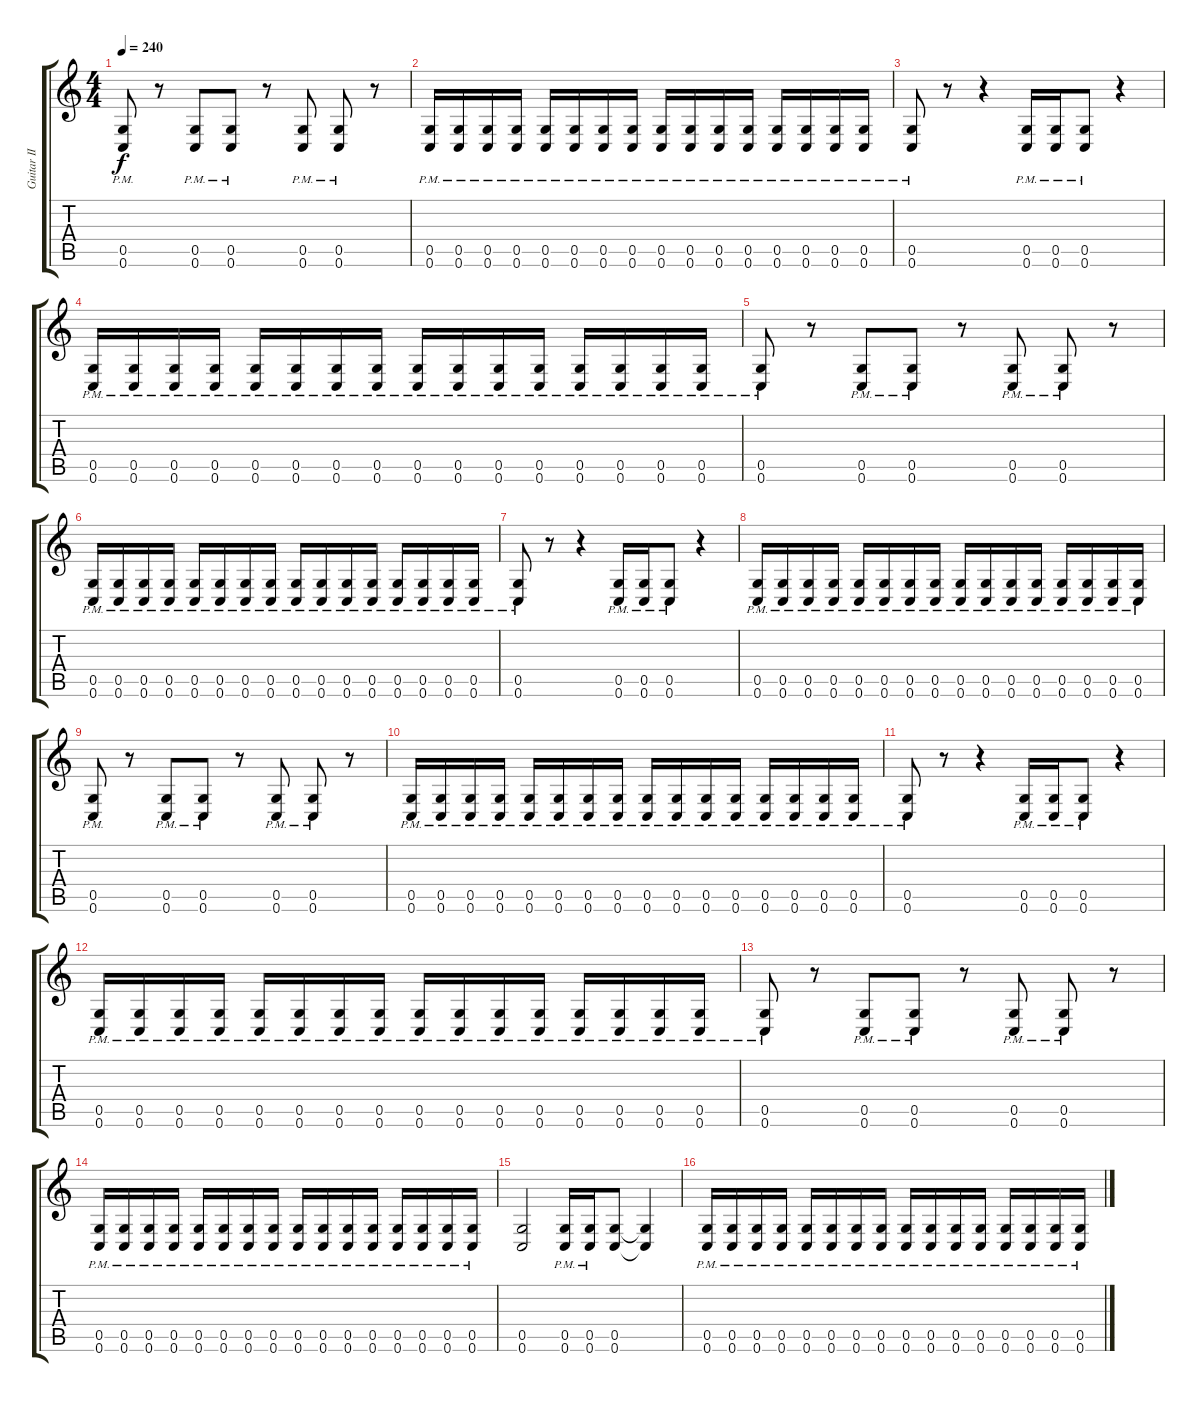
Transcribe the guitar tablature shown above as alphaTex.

\track ("Guitar II" "Guitar II") {instrument distortionguitar}
\staff {score tabs}
\tuning (D4 A3 F3 C3 G2 C2) {hide}
\ts (4 4)
\tempo 240
\clef g2
\ks c
(0.5{pm} 0.6{pm}).8{dy f} r.8 (0.5{pm} 0.6{pm}).8 (0.5{pm} 0.6{pm}).8 r.8 (0.5{pm} 0.6{pm}).8 (0.5{pm} 0.6{pm}).8 r.8 |
(0.5{pm} 0.6{pm}).16 (0.5{pm} 0.6{pm}).16 (0.5{pm} 0.6{pm}).16 (0.5{pm} 0.6{pm}).16 (0.5{pm} 0.6{pm}).16 (0.5{pm} 0.6{pm}).16 (0.5{pm} 0.6{pm}).16 (0.5{pm} 0.6{pm}).16 (0.5{pm} 0.6{pm}).16 (0.5{pm} 0.6{pm}).16 (0.5{pm} 0.6{pm}).16 (0.5{pm} 0.6{pm}).16 (0.5{pm} 0.6{pm}).16 (0.5{pm} 0.6{pm}).16 (0.5{pm} 0.6{pm}).16 (0.5{pm} 0.6{pm}).16 |
(0.5{pm} 0.6{pm}).8 r.8 r.4 (0.5{pm} 0.6{pm}).16 (0.5{pm} 0.6{pm}).16 (0.5{pm} 0.6{pm}).8 r.4 |
(0.5{pm} 0.6{pm}).16 (0.5{pm} 0.6{pm}).16 (0.5{pm} 0.6{pm}).16 (0.5{pm} 0.6{pm}).16 (0.5{pm} 0.6{pm}).16 (0.5{pm} 0.6{pm}).16 (0.5{pm} 0.6{pm}).16 (0.5{pm} 0.6{pm}).16 (0.5{pm} 0.6{pm}).16 (0.5{pm} 0.6{pm}).16 (0.5{pm} 0.6{pm}).16 (0.5{pm} 0.6{pm}).16 (0.5{pm} 0.6{pm}).16 (0.5{pm} 0.6{pm}).16 (0.5{pm} 0.6{pm}).16 (0.5{pm} 0.6{pm}).16 |
(0.5{pm} 0.6{pm}).8 r.8 (0.5{pm} 0.6{pm}).8 (0.5{pm} 0.6{pm}).8 r.8 (0.5{pm} 0.6{pm}).8 (0.5{pm} 0.6{pm}).8 r.8 |
(0.5{pm} 0.6{pm}).16 (0.5{pm} 0.6{pm}).16 (0.5{pm} 0.6{pm}).16 (0.5{pm} 0.6{pm}).16 (0.5{pm} 0.6{pm}).16 (0.5{pm} 0.6{pm}).16 (0.5{pm} 0.6{pm}).16 (0.5{pm} 0.6{pm}).16 (0.5{pm} 0.6{pm}).16 (0.5{pm} 0.6{pm}).16 (0.5{pm} 0.6{pm}).16 (0.5{pm} 0.6{pm}).16 (0.5{pm} 0.6{pm}).16 (0.5{pm} 0.6{pm}).16 (0.5{pm} 0.6{pm}).16 (0.5{pm} 0.6{pm}).16 |
(0.5{pm} 0.6{pm}).8 r.8 r.4 (0.5{pm} 0.6{pm}).16 (0.5{pm} 0.6{pm}).16 (0.5{pm} 0.6{pm}).8 r.4 |
(0.5{pm} 0.6{pm}).16 (0.5{pm} 0.6{pm}).16 (0.5{pm} 0.6{pm}).16 (0.5{pm} 0.6{pm}).16 (0.5{pm} 0.6{pm}).16 (0.5{pm} 0.6{pm}).16 (0.5{pm} 0.6{pm}).16 (0.5{pm} 0.6{pm}).16 (0.5{pm} 0.6{pm}).16 (0.5{pm} 0.6{pm}).16 (0.5{pm} 0.6{pm}).16 (0.5{pm} 0.6{pm}).16 (0.5{pm} 0.6{pm}).16 (0.5{pm} 0.6{pm}).16 (0.5{pm} 0.6{pm}).16 (0.5{pm} 0.6{pm}).16 |
(0.5{pm} 0.6{pm}).8 r.8 (0.5{pm} 0.6{pm}).8 (0.5{pm} 0.6{pm}).8 r.8 (0.5{pm} 0.6{pm}).8 (0.5{pm} 0.6{pm}).8 r.8 |
(0.5{pm} 0.6{pm}).16 (0.5{pm} 0.6{pm}).16 (0.5{pm} 0.6{pm}).16 (0.5{pm} 0.6{pm}).16 (0.5{pm} 0.6{pm}).16 (0.5{pm} 0.6{pm}).16 (0.5{pm} 0.6{pm}).16 (0.5{pm} 0.6{pm}).16 (0.5{pm} 0.6{pm}).16 (0.5{pm} 0.6{pm}).16 (0.5{pm} 0.6{pm}).16 (0.5{pm} 0.6{pm}).16 (0.5{pm} 0.6{pm}).16 (0.5{pm} 0.6{pm}).16 (0.5{pm} 0.6{pm}).16 (0.5{pm} 0.6{pm}).16 |
(0.5{pm} 0.6{pm}).8 r.8 r.4 (0.5{pm} 0.6{pm}).16 (0.5{pm} 0.6{pm}).16 (0.5{pm} 0.6{pm}).8 r.4 |
(0.5{pm} 0.6{pm}).16 (0.5{pm} 0.6{pm}).16 (0.5{pm} 0.6{pm}).16 (0.5{pm} 0.6{pm}).16 (0.5{pm} 0.6{pm}).16 (0.5{pm} 0.6{pm}).16 (0.5{pm} 0.6{pm}).16 (0.5{pm} 0.6{pm}).16 (0.5{pm} 0.6{pm}).16 (0.5{pm} 0.6{pm}).16 (0.5{pm} 0.6{pm}).16 (0.5{pm} 0.6{pm}).16 (0.5{pm} 0.6{pm}).16 (0.5{pm} 0.6{pm}).16 (0.5{pm} 0.6{pm}).16 (0.5{pm} 0.6{pm}).16 |
(0.5{pm} 0.6{pm}).8 r.8 (0.5{pm} 0.6{pm}).8 (0.5{pm} 0.6{pm}).8 r.8 (0.5{pm} 0.6{pm}).8 (0.5{pm} 0.6{pm}).8 r.8 |
(0.5{pm} 0.6{pm}).16 (0.5{pm} 0.6{pm}).16 (0.5{pm} 0.6{pm}).16 (0.5{pm} 0.6{pm}).16 (0.5{pm} 0.6{pm}).16 (0.5{pm} 0.6{pm}).16 (0.5{pm} 0.6{pm}).16 (0.5{pm} 0.6{pm}).16 (0.5{pm} 0.6{pm}).16 (0.5{pm} 0.6{pm}).16 (0.5{pm} 0.6{pm}).16 (0.5{pm} 0.6{pm}).16 (0.5{pm} 0.6{pm}).16 (0.5{pm} 0.6{pm}).16 (0.5{pm} 0.6{pm}).16 (0.5{pm} 0.6{pm}).16 |
(0.5 0.6).2 (0.5{pm} 0.6{pm}).16 (0.5{pm} 0.6{pm}).16 (0.5 0.6).8 (0.5{t} 0.6{t}).4 |
(0.5{pm} 0.6{pm}).16 (0.5{pm} 0.6{pm}).16 (0.5{pm} 0.6{pm}).16 (0.5{pm} 0.6{pm}).16 (0.5{pm} 0.6{pm}).16 (0.5{pm} 0.6{pm}).16 (0.5{pm} 0.6{pm}).16 (0.5{pm} 0.6{pm}).16 (0.5{pm} 0.6{pm}).16 (0.5{pm} 0.6{pm}).16 (0.5{pm} 0.6{pm}).16 (0.5{pm} 0.6{pm}).16 (0.5{pm} 0.6{pm}).16 (0.5{pm} 0.6{pm}).16 (0.5{pm} 0.6{pm}).16 (0.5{pm} 0.6{pm}).16
